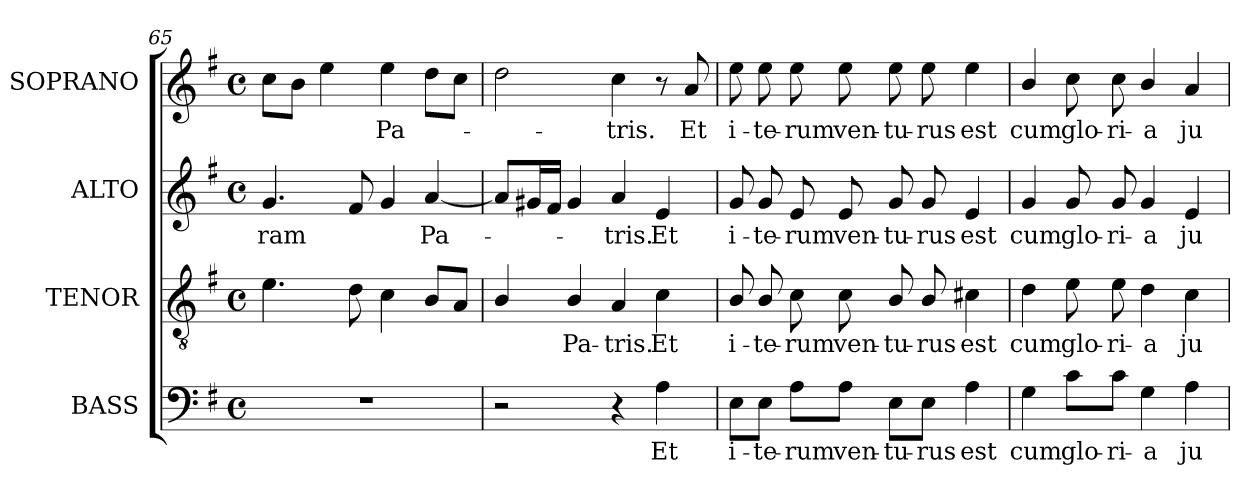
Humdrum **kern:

**kern	**text	**kern	**text	**kern	**text	**kern	**text
*part4	*part4	*part3	*part3	*part2	*part2	*part1	*part1
*staff4	*staff4	*staff3	*staff3	*staff2	*staff2	*staff1	*staff1
*I"BASS	*	*I"TENOR	*	*I"ALTO	*	*I"SOPRANO	*
*I'B.	*	*I'T.	*	*I'A.	*	*I'S.	*
*clefF4	*	*clefGv2	*	*clefG2	*	*clefG2	*
*	*	*ITrd7c12	*	*	*	*	*
*k[f#]	*	*k[f#]	*	*k[f#]	*	*k[f#]	*
*G:	*	*G:	*	*G:	*	*G:	*
*M4/4	*	*M4/4	*	*M4/4	*	*M4/4	*
*met(c)	*	*met(c)	*	*met(c)	*	*met(c)	*
=65	=65	=65	=65	=65	=65	=65	=65
!	!	!	!	!	!LO:LY:b:color=#000000	!	!
1r	.	4.Ei\	.	4.gi/	-ram	8cci\L	.
.	.	.	.	.	.	8bi\J	.
.	.	.	.	.	.	4eei\	.
.	.	8Di\	.	8f#i/	.	.	.
!	!	!	!	!	!	!	!LO:LY:b:color=#000000
.	.	4Ci\	.	4gi/	.	4eei\	Pa-
!	!	!	!	!	!LO:LY:b:color=#000000	!	!
.	.	8BBi/L	.	[4ai/	Pa-	8ddi\L	.
.	.	8AAi/J	.	.	.	8cci\J	.
=66	=66	=66	=66	=66	=66	=66	=66
2r	.	4BBi/	.	8ai/L]	.	2ddi\	.
.	.	.	.	16g#Xi/L	.	.	.
.	.	.	.	16f#i/JJ	.	.	.
!	!	!	!LO:LY:b:color=#000000	!	!	!	!
.	.	4BBi/	Pa-	4g#i/	.	.	.
!	!	!	!LO:LY:b:color=#000000	!	!	!	!
!	!	!	!	!	!LO:LY:b:color=#000000	!	!
!	!	!	!	!	!	!	!LO:LY:b:color=#000000
4r	.	4AAi/	-tris.	4ai/	-tris.	4cci\	-tris.
!	!LO:LY:b:color=#000000	!	!	!	!	!	!
!	!	!	!LO:LY:b:color=#000000	!	!	!	!
!	!	!	!	!	!LO:LY:b:color=#000000	!	!
4Ai\	Et	4Ci\	Et	4ei/	Et	8r	.
!	!	!	!	!	!	!	!LO:LY:b:color=#000000
.	.	.	.	.	.	8ai/	Et
!!LO:PB:g=z
=67	=67	=67	=67	=67	=67	=67	=67
!	!LO:LY:b:color=#000000	!	!	!	!	!	!
!	!	!	!LO:LY:b:color=#000000	!	!	!	!
!	!	!	!	!	!LO:LY:b:color=#000000	!	!
!	!	!	!	!	!	!	!LO:LY:b:color=#000000
8Ei\L	i-	8BBi/	i-	8gi/	i-	8eei\	i-
!	!LO:LY:b:color=#000000	!	!	!	!	!	!
!	!	!	!LO:LY:b:color=#000000	!	!	!	!
!	!	!	!	!	!LO:LY:b:color=#000000	!	!
!	!	!	!	!	!	!	!LO:LY:b:color=#000000
8Ei\J	-te-	8BBi/	-te-	8gi/	-te-	8eei\	-te-
!	!LO:LY:b:color=#000000	!	!	!	!	!	!
!	!	!	!LO:LY:b:color=#000000	!	!	!	!
!	!	!	!	!	!LO:LY:b:color=#000000	!	!
!	!	!	!	!	!	!	!LO:LY:b:color=#000000
8Ai\L	-rum	8Ci\	-rum	8ei/	-rum	8eei\	-rum
!	!LO:LY:b:color=#000000	!	!	!	!	!	!
!	!	!	!LO:LY:b:color=#000000	!	!	!	!
!	!	!	!	!	!LO:LY:b:color=#000000	!	!
!	!	!	!	!	!	!	!LO:LY:b:color=#000000
8Ai\J	ven-	8Ci\	ven-	8ei/	ven-	8eei\	ven-
!	!LO:LY:b:color=#000000	!	!	!	!	!	!
!	!	!	!LO:LY:b:color=#000000	!	!	!	!
!	!	!	!	!	!LO:LY:b:color=#000000	!	!
!	!	!	!	!	!	!	!LO:LY:b:color=#000000
8Ei\L	-tu-	8BBi/	-tu-	8gi/	-tu-	8eei\	-tu-
!	!LO:LY:b:color=#000000	!	!	!	!	!	!
!	!	!	!LO:LY:b:color=#000000	!	!	!	!
!	!	!	!	!	!LO:LY:b:color=#000000	!	!
!	!	!	!	!	!	!	!LO:LY:b:color=#000000
8Ei\J	-rus	8BBi/	-rus	8gi/	-rus	8eei\	-rus
!	!LO:LY:b:color=#000000	!	!	!	!	!	!
!	!	!	!LO:LY:b:color=#000000	!	!	!	!
!	!	!	!	!	!LO:LY:b:color=#000000	!	!
!	!	!	!	!	!	!	!LO:LY:b:color=#000000
4Ai\	est	4C#Xi\	est	4ei/	est	4eei\	est
=68	=68	=68	=68	=68	=68	=68	=68
!	!LO:LY:b:color=#000000	!	!	!	!	!	!
!	!	!	!LO:LY:b:color=#000000	!	!	!	!
!	!	!	!	!	!LO:LY:b:color=#000000	!	!
!	!	!	!	!	!	!	!LO:LY:b:color=#000000
4Gi\	cum	4Di\	cum	4gi/	cum	4bi/	cum
!	!LO:LY:b:color=#000000	!	!	!	!	!	!
!	!	!	!LO:LY:b:color=#000000	!	!	!	!
!	!	!	!	!	!LO:LY:b:color=#000000	!	!
!	!	!	!	!	!	!	!LO:LY:b:color=#000000
8ci\L	glo-	8Ei\	glo-	8gi/	glo-	8cci\	glo-
!	!LO:LY:b:color=#000000	!	!	!	!	!	!
!	!	!	!LO:LY:b:color=#000000	!	!	!	!
!	!	!	!	!	!LO:LY:b:color=#000000	!	!
!	!	!	!	!	!	!	!LO:LY:b:color=#000000
8ci\J	-ri-	8Ei\	-ri-	8gi/	-ri-	8cci\	-ri-
!	!LO:LY:b:color=#000000	!	!	!	!	!	!
!	!	!	!LO:LY:b:color=#000000	!	!	!	!
!	!	!	!	!	!LO:LY:b:color=#000000	!	!
!	!	!	!	!	!	!	!LO:LY:b:color=#000000
4Gi\	-a	4Di\	-a	4gi/	-a	4bi/	-a
!	!LO:LY:b:color=#000000	!	!	!	!	!	!
!	!	!	!LO:LY:b:color=#000000	!	!	!	!
!	!	!	!	!	!LO:LY:b:color=#000000	!	!
!	!	!	!	!	!	!	!LO:LY:b:color=#000000
4Ai\	ju-	4Ci\	ju-	4ei/	ju-	4ai/	ju-
=	=	=	=	=	=	=	=
*-	*-	*-	*-	*-	*-	*-	*-
